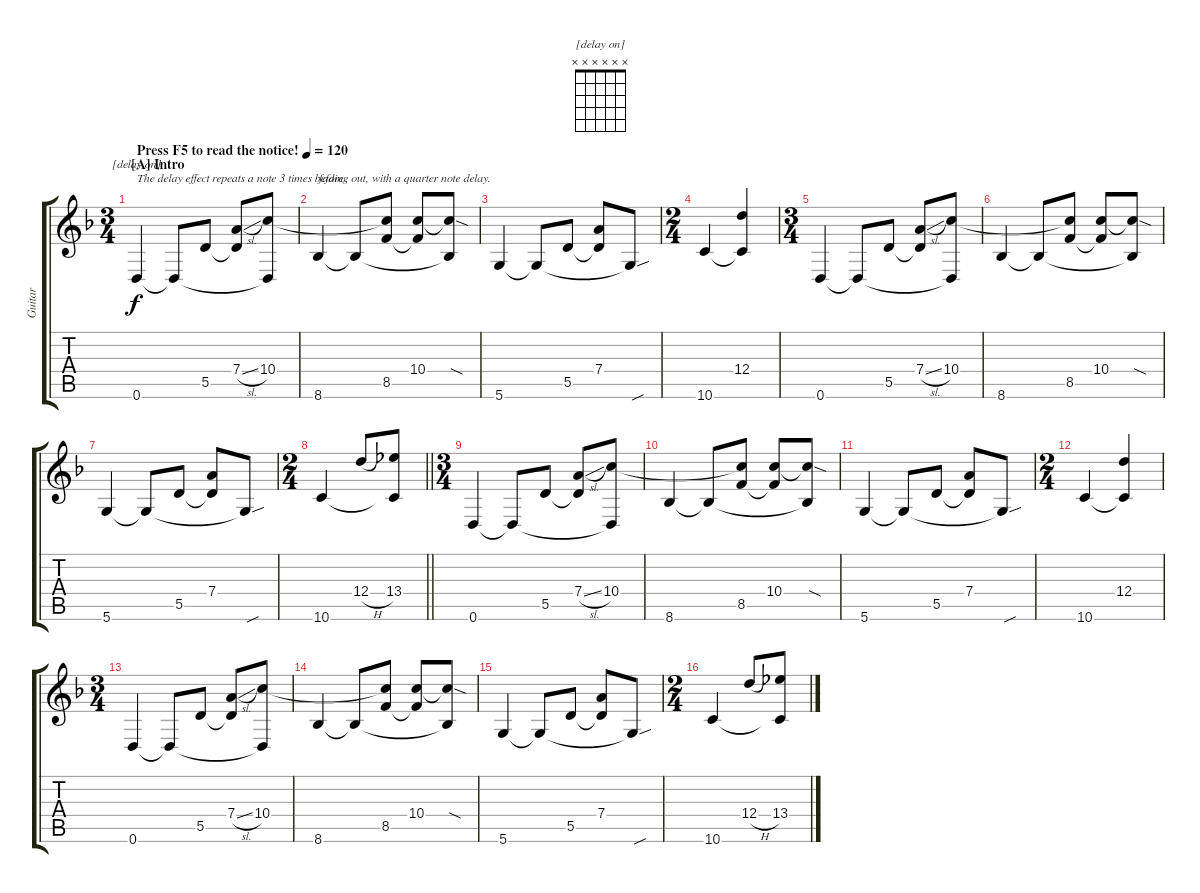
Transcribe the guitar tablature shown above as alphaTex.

\track ("Guitar" "Guitar") {instrument electricguitarclean}
\staff {score tabs}
\tuning (E4 B3 G3 D3 A2 D2) {hide}
\chord ("[delay on]" x x x x x x)
\ts (3 4)
\section ("" "[A] Intro")
\tempo (120 "Press F5 to read the notice!")
\clef g2
\ks dminor
0.6.4{ch "[delay on]" txt "The delay effect repeats a note 3 times before" dy f balance 8 instrument electricguitarclean} 0.6{t}.8 5.5.8 (7.4{sl} 5.5{t}).8 (10.4 0.6{t}).8 |
8.6.4{txt "fading out, with a quarter note delay."} 8.6{t}.8 (10.4{t} 8.5).8 (10.4 8.5{t}).8 (10.4{sod t} 8.6{t}).8 |
5.6.4 5.6{t}.8 5.5.8 (7.4 5.5{t}).8 5.6{sou t}.8 |
\ts (2 4)
10.6.4 (12.4 10.6{t}).4 |
\ts (3 4)
0.6.4 0.6{t}.8 5.5.8 (7.4{sl} 5.5{t}).8 (10.4 0.6{t}).8 |
8.6.4 8.6{t}.8 (10.4{t} 8.5).8 (10.4 8.5{t}).8 (10.4{sod t} 8.6{t}).8 |
5.6.4 5.6{t}.8 5.5.8 (7.4 5.5{t}).8 5.6{sou t}.8 |
\ts (2 4)
\barLineRight lightlight
10.6.4 12.4{h}.8 (13.4 10.6{t}).8 |
\ts (3 4)
0.6.4 0.6{t}.8 5.5.8 (7.4{sl} 5.5{t}).8 (10.4 0.6{t}).8 |
8.6.4 8.6{t}.8 (10.4{t} 8.5).8 (10.4 8.5{t}).8 (10.4{sod t} 8.6{t}).8 |
5.6.4 5.6{t}.8 5.5.8 (7.4 5.5{t}).8 5.6{sou t}.8 |
\ts (2 4)
10.6.4 (12.4 10.6{t}).4 |
\ts (3 4)
0.6.4 0.6{t}.8 5.5.8 (7.4{sl} 5.5{t}).8 (10.4 0.6{t}).8 |
8.6.4 8.6{t}.8 (10.4{t} 8.5).8 (10.4 8.5{t}).8 (10.4{sod t} 8.6{t}).8 |
5.6.4 5.6{t}.8 5.5.8 (7.4 5.5{t}).8 5.6{sou t}.8 |
\ts (2 4)
10.6.4 12.4{h}.8 (13.4 10.6{t}).8
